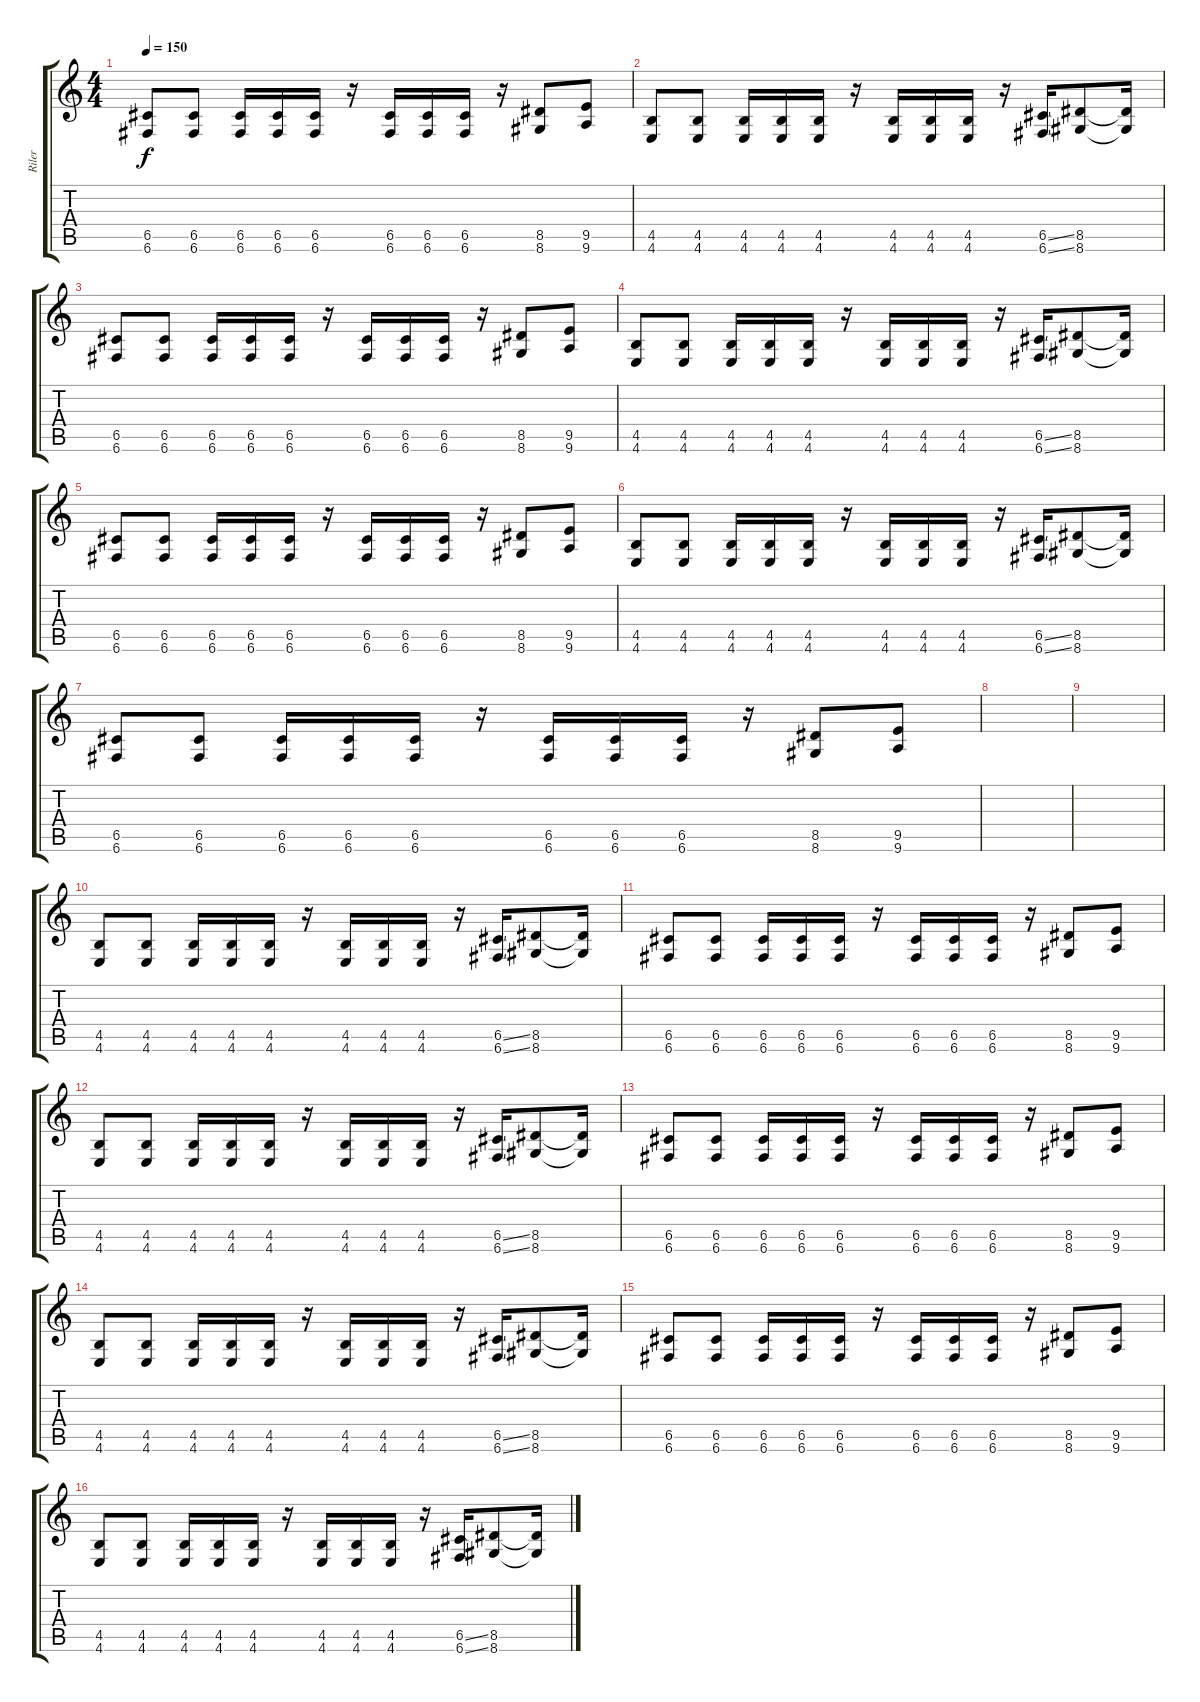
\track ("Riler" "Riler") {instrument distortionguitar}
\staff {score tabs}
\tuning (D4 A3 F3 C3 G2 C2) {hide}
\ts (4 4)
\tempo 150
\clef g2
\ks c
(6.5 6.6).8{dy f} (6.5 6.6).8 (6.5 6.6).16 (6.5 6.6).16 (6.5 6.6).16 r.16 (6.5 6.6).16 (6.5 6.6).16 (6.5 6.6).16 r.16 (8.5 8.6).8 (9.5 9.6).8 |
(4.5 4.6).8 (4.5 4.6).8 (4.5 4.6).16 (4.5 4.6).16 (4.5 4.6).16 r.16 (4.5 4.6).16 (4.5 4.6).16 (4.5 4.6).16 r.16 (6.5{ss} 6.6{ss}).16 (8.5 8.6).8 (8.5{t} 8.6{t}).16 |
(6.5 6.6).8 (6.5 6.6).8 (6.5 6.6).16 (6.5 6.6).16 (6.5 6.6).16 r.16 (6.5 6.6).16 (6.5 6.6).16 (6.5 6.6).16 r.16 (8.5 8.6).8 (9.5 9.6).8 |
(4.5 4.6).8 (4.5 4.6).8 (4.5 4.6).16 (4.5 4.6).16 (4.5 4.6).16 r.16 (4.5 4.6).16 (4.5 4.6).16 (4.5 4.6).16 r.16 (6.5{ss} 6.6{ss}).16 (8.5 8.6).8 (8.5{t} 8.6{t}).16 |
(6.5 6.6).8 (6.5 6.6).8 (6.5 6.6).16 (6.5 6.6).16 (6.5 6.6).16 r.16 (6.5 6.6).16 (6.5 6.6).16 (6.5 6.6).16 r.16 (8.5 8.6).8 (9.5 9.6).8 |
(4.5 4.6).8 (4.5 4.6).8 (4.5 4.6).16 (4.5 4.6).16 (4.5 4.6).16 r.16 (4.5 4.6).16 (4.5 4.6).16 (4.5 4.6).16 r.16 (6.5{ss} 6.6{ss}).16 (8.5 8.6).8 (8.5{t} 8.6{t}).16 |
(6.5 6.6).8 (6.5 6.6).8 (6.5 6.6).16 (6.5 6.6).16 (6.5 6.6).16 r.16 (6.5 6.6).16 (6.5 6.6).16 (6.5 6.6).16 r.16 (8.5 8.6).8 (9.5 9.6).8 |
|
|
(4.5 4.6).8 (4.5 4.6).8 (4.5 4.6).16 (4.5 4.6).16 (4.5 4.6).16 r.16 (4.5 4.6).16 (4.5 4.6).16 (4.5 4.6).16 r.16 (6.5{ss} 6.6{ss}).16 (8.5 8.6).8 (8.5{t} 8.6{t}).16 |
(6.5 6.6).8 (6.5 6.6).8 (6.5 6.6).16 (6.5 6.6).16 (6.5 6.6).16 r.16 (6.5 6.6).16 (6.5 6.6).16 (6.5 6.6).16 r.16 (8.5 8.6).8 (9.5 9.6).8 |
(4.5 4.6).8 (4.5 4.6).8 (4.5 4.6).16 (4.5 4.6).16 (4.5 4.6).16 r.16 (4.5 4.6).16 (4.5 4.6).16 (4.5 4.6).16 r.16 (6.5{ss} 6.6{ss}).16 (8.5 8.6).8 (8.5{t} 8.6{t}).16 |
(6.5 6.6).8 (6.5 6.6).8 (6.5 6.6).16 (6.5 6.6).16 (6.5 6.6).16 r.16 (6.5 6.6).16 (6.5 6.6).16 (6.5 6.6).16 r.16 (8.5 8.6).8 (9.5 9.6).8 |
(4.5 4.6).8 (4.5 4.6).8 (4.5 4.6).16 (4.5 4.6).16 (4.5 4.6).16 r.16 (4.5 4.6).16 (4.5 4.6).16 (4.5 4.6).16 r.16 (6.5{ss} 6.6{ss}).16 (8.5 8.6).8 (8.5{t} 8.6{t}).16 |
(6.5 6.6).8 (6.5 6.6).8 (6.5 6.6).16 (6.5 6.6).16 (6.5 6.6).16 r.16 (6.5 6.6).16 (6.5 6.6).16 (6.5 6.6).16 r.16 (8.5 8.6).8 (9.5 9.6).8 |
(4.5 4.6).8 (4.5 4.6).8 (4.5 4.6).16 (4.5 4.6).16 (4.5 4.6).16 r.16 (4.5 4.6).16 (4.5 4.6).16 (4.5 4.6).16 r.16 (6.5{ss} 6.6{ss}).16 (8.5 8.6).8 (8.5{t} 8.6{t}).16
